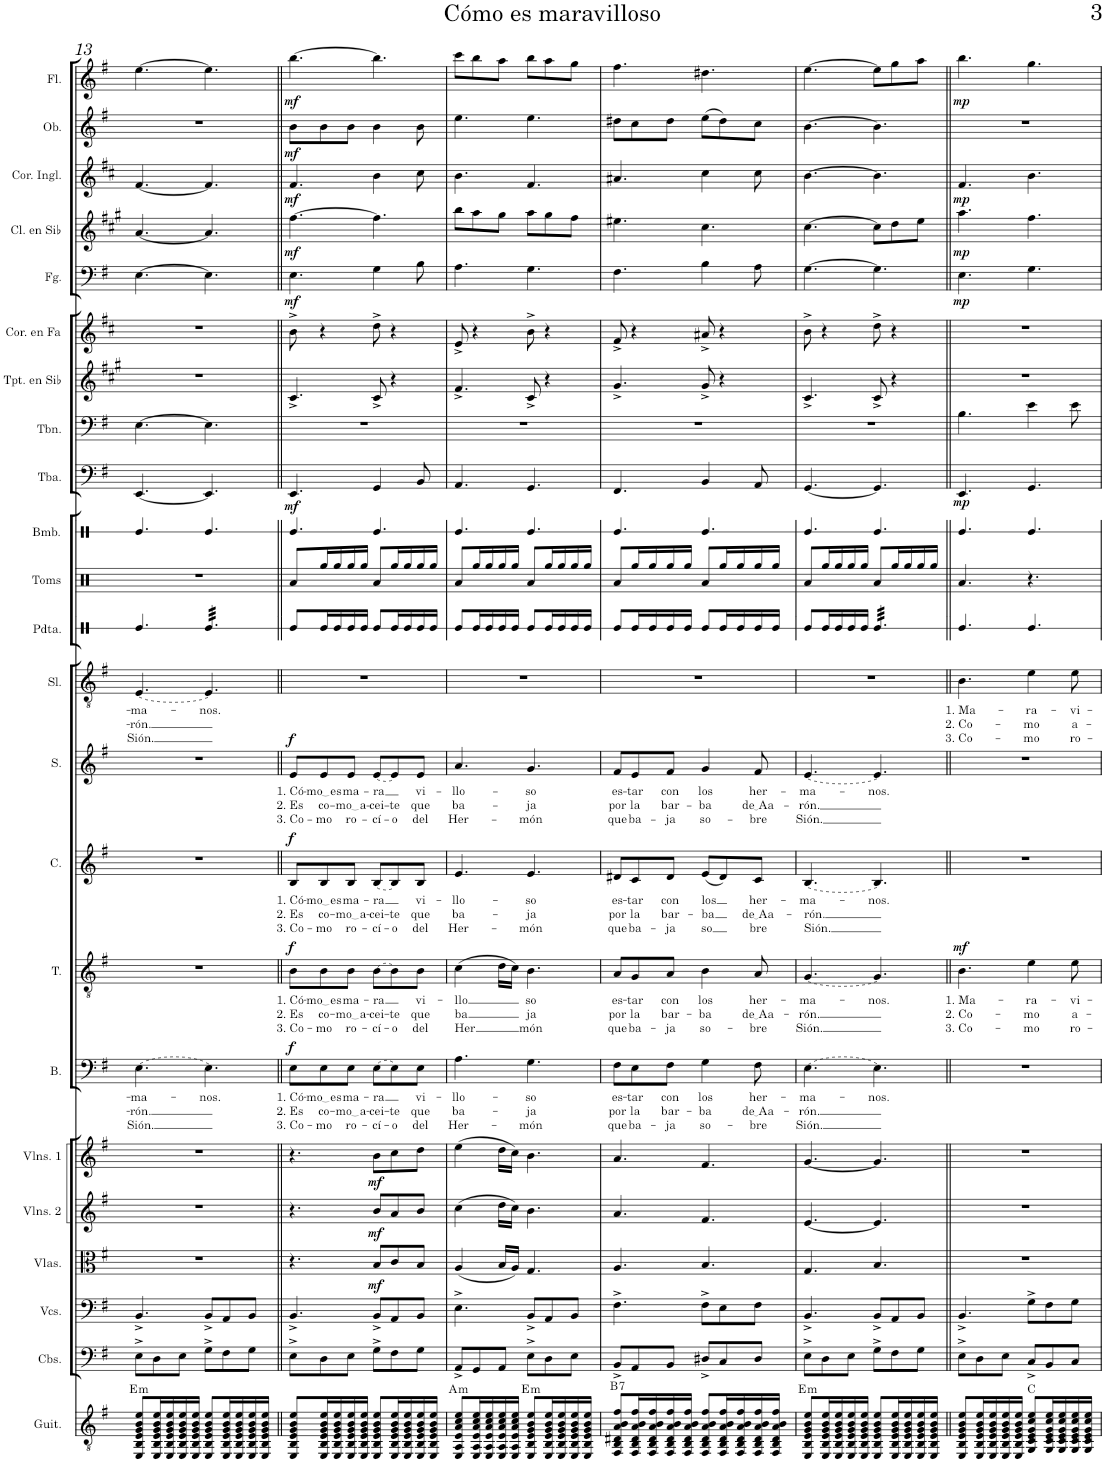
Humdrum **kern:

**kern	**harte	**kern	**kern	**kern	**dynam	**kern	**dynam	**kern	**dynam	**kern	**text	**text	**text	**dynam	**kern	**text	**text	**text	**dynam	**kern	**text	**text	**text	**dynam	**kern	**text	**text	**text	**dynam	**kern	**text	**text	**text	**kern	**kern	**kern	**kern	**dynam	**kern	**kern	**kern	**kern	**dynam	**kern	**dynam	**kern	**dynam	**kern	**dynam	**kern	**dynam
*part23	*part23	*part22	*part21	*part20	*part20	*part19	*part19	*part18	*part18	*part17	*part17	*part17	*part17	*part17	*part16	*part16	*part16	*part16	*part16	*part15	*part15	*part15	*part15	*part15	*part14	*part14	*part14	*part14	*part14	*part13	*part13	*part13	*part13	*part12	*part11	*part10	*part9	*part9	*part8	*part7	*part6	*part5	*part5	*part4	*part4	*part3	*part3	*part2	*part2	*part1	*part1
*staff23	*	*staff22	*staff21	*staff20	*staff20	*staff19	*staff19	*staff18	*staff18	*staff17	*staff17	*staff17	*staff17	*staff17	*staff16	*staff16	*staff16	*staff16	*staff16	*staff15	*staff15	*staff15	*staff15	*staff15	*staff14	*staff14	*staff14	*staff14	*staff14	*staff13	*staff13	*staff13	*staff13	*staff12	*staff11	*staff10	*staff9	*staff9	*staff8	*staff7	*staff6	*staff5	*staff5	*staff4	*staff4	*staff3	*staff3	*staff2	*staff2	*staff1	*staff1
*I"Guitarra clásica	*	*I"Contrabajos	*I"Violonchelos	*I"Violas	*	*I"Violines 2	*	*I"Violines 1	*	*I"Bajo	*	*	*	*	*I"Tenor	*	*	*	*	*I"Contralto	*	*	*	*	*I"Soprano	*	*	*	*	*I"Solista	*	*	*	*I"Pandereta	*I"Toms	*I"Bombo	*I"Tuba	*	*I"Trombón	*I"Trompeta en Sib	*I"Trompa en Fa	*I"Fagot	*	*I"Clarinete en Sib	*	*I"Corno inglés	*	*I"Oboe	*	*I"Flauta	*
*I'Guit.	*	*I'Cbs.	*I'Vcs.	*I'Vlas.	*	*I'Vlns. 2	*	*I'Vlns. 1	*	*I'B.	*	*	*	*	*I'T.	*	*	*	*	*I'C.	*	*	*	*	*I'S.	*	*	*	*	*I'Sl.	*	*	*	*I'Pdta.	*I'Toms	*I'Bmb.	*I'Tba.	*	*I'Tbn.	*I'Tpt. en Sib	*	*I'Fg.	*	*I'Cl. en Sib	*	*I'Cor. Ingl.	*	*I'Ob.	*	*I'Fl.	*
!!LO:PB:g=z
*clefGv2	*	*clefF4	*clefF4	*clefC3	*	*clefG2	*	*clefG2	*	*clefF4	*	*	*	*	*clefGv2	*	*	*	*	*clefG2	*	*	*	*	*clefG2	*	*	*	*	*clefGv2	*	*	*	*clefX	*clefX	*clefX	*clefF4	*	*clefF4	*clefG2	*clefG2	*clefF4	*	*clefG2	*	*clefG2	*	*clefG2	*	*clefG2	*
*	*	*Trd7c12	*	*	*	*	*	*	*	*	*	*	*	*	*	*	*	*	*	*	*	*	*	*	*	*	*	*	*	*	*	*	*	*	*	*	*	*	*	*Trd1c2	*Trd4c7	*	*	*Trd1c2	*	*Trd4c7	*	*	*	*	*
*k[f#]	*	*k[f#]	*k[f#]	*k[f#]	*	*k[f#]	*	*k[f#]	*	*k[f#]	*	*	*	*	*k[f#]	*	*	*	*	*k[f#]	*	*	*	*	*k[f#]	*	*	*	*	*k[f#]	*	*	*	*k[]	*k[]	*k[]	*k[f#]	*	*k[f#]	*k[f#c#g#]	*k[f#c#]	*k[f#]	*	*k[f#c#g#]	*	*k[f#c#]	*	*k[f#]	*	*k[f#]	*
*M6/8	*	*M6/8	*M6/8	*M6/8	*	*M6/8	*	*M6/8	*	*M6/8	*	*	*	*	*M6/8	*	*	*	*	*M6/8	*	*	*	*	*M6/8	*	*	*	*	*M6/8	*	*	*	*M6/8	*M6/8	*M6/8	*M6/8	*	*M6/8	*M6/8	*M6/8	*M6/8	*	*M6/8	*	*M6/8	*	*M6/8	*	*M6/8	*
=13	=13	=13	=13	=13	=13	=13	=13	=13	=13	=13	=13	=13	=13	=13	=13	=13	=13	=13	=13	=13	=13	=13	=13	=13	=13	=13	=13	=13	=13	=13	=13	=13	=13	=13	=13	=13	=13	=13	=13	=13	=13	=13	=13	=13	=13	=13	=13	=13	=13	=13	=13
!	!LO:H:kt=m	!	!	!	!	!	!	!	!	!LO:T:dash	!LO:LY:b	!LO:LY:b	!LO:LY:b	!	!	!	!	!	!	!	!	!	!	!	!	!	!	!	!	!LO:T:dash	!LO:LY:b	!LO:LY:b	!LO:LY:b	!	!	!	!	!	!	!	!	!	!	!	!	!	!	!	!	!	!
8EE/ 8BB/ 8E/ 8G/ 8B/ 8e/L	E:min	8E^\L	4.BB^/	2.r	.	2.r	.	2.r	.	[4.E\	-ma-	-rón.	Sión.	.	2.r	.	.	.	.	2.r	.	.	.	.	2.r	.	.	.	.	[4.E/	-ma-	-rón.	Sión.	4.Re/	2.r	4.Re/	[4.EE/	.	[4.E\	2.r	2.r	[4.E\	.	[4.a/	.	[4.f#/	.	2.r	.	[4.ee\	.
16EE/ 16BB/ 16E/ 16G/ 16B/ 16e/L	.	8D\	.	.	.	.	.	.	.	.	.	.	.	.	.	.	.	.	.	.	.	.	.	.	.	.	.	.	.	.	.	.	.	.	.	.	.	.	.	.	.	.	.	.	.	.	.	.	.	.	.
16EE/ 16BB/ 16E/ 16G/ 16B/ 16e/	.	.	.	.	.	.	.	.	.	.	.	.	.	.	.	.	.	.	.	.	.	.	.	.	.	.	.	.	.	.	.	.	.	.	.	.	.	.	.	.	.	.	.	.	.	.	.	.	.	.	.
16EE/ 16BB/ 16E/ 16G/ 16B/ 16e/	.	8E\J	.	.	.	.	.	.	.	.	.	.	.	.	.	.	.	.	.	.	.	.	.	.	.	.	.	.	.	.	.	.	.	.	.	.	.	.	.	.	.	.	.	.	.	.	.	.	.	.	.
16EE/ 16BB/ 16E/ 16G/ 16B/ 16e/JJ	.	.	.	.	.	.	.	.	.	.	.	.	.	.	.	.	.	.	.	.	.	.	.	.	.	.	.	.	.	.	.	.	.	.	.	.	.	.	.	.	.	.	.	.	.	.	.	.	.	.	.
!	!	!	!	!	!	!	!	!	!	!	!LO:LY:b	!	!	!	!	!	!	!	!	!	!	!	!	!	!	!	!	!	!	!	!LO:LY:b	!	!	!	!	!	!	!	!	!	!	!	!	!	!	!	!	!	!	!	!
*	*	*	*	*	*	*	*	*	*	*	*	*	*	*	*	*	*	*	*	*	*	*	*	*	*	*	*	*	*	*	*	*	*	*tremolo	*	*	*	*	*	*	*	*	*	*	*	*	*	*	*	*	*
8EE/ 8BB/ 8E/ 8G/ 8B/ 8e/L	.	8G^\L	8BB^/L	.	.	.	.	.	.	4.E\]	-nos.	.	.	.	.	.	.	.	.	.	.	.	.	.	.	.	.	.	.	4.E/]	-nos.	.	.	32Re/LLL	.	4.Re/	4.EE/]	.	4.E\]	.	.	4.E\]	.	4.a/]	.	4.f#/]	.	.	.	4.ee\]	.
.	.	.	.	.	.	.	.	.	.	.	.	.	.	.	.	.	.	.	.	.	.	.	.	.	.	.	.	.	.	.	.	.	.	32Re/	.	.	.	.	.	.	.	.	.	.	.	.	.	.	.	.	.
.	.	.	.	.	.	.	.	.	.	.	.	.	.	.	.	.	.	.	.	.	.	.	.	.	.	.	.	.	.	.	.	.	.	32Re/	.	.	.	.	.	.	.	.	.	.	.	.	.	.	.	.	.
.	.	.	.	.	.	.	.	.	.	.	.	.	.	.	.	.	.	.	.	.	.	.	.	.	.	.	.	.	.	.	.	.	.	32Re/	.	.	.	.	.	.	.	.	.	.	.	.	.	.	.	.	.
16EE/ 16BB/ 16E/ 16G/ 16B/ 16e/L	.	8F#\	8AA/	.	.	.	.	.	.	.	.	.	.	.	.	.	.	.	.	.	.	.	.	.	.	.	.	.	.	.	.	.	.	32Re/	.	.	.	.	.	.	.	.	.	.	.	.	.	.	.	.	.
.	.	.	.	.	.	.	.	.	.	.	.	.	.	.	.	.	.	.	.	.	.	.	.	.	.	.	.	.	.	.	.	.	.	32Re/	.	.	.	.	.	.	.	.	.	.	.	.	.	.	.	.	.
16EE/ 16BB/ 16E/ 16G/ 16B/ 16e/	.	.	.	.	.	.	.	.	.	.	.	.	.	.	.	.	.	.	.	.	.	.	.	.	.	.	.	.	.	.	.	.	.	32Re/	.	.	.	.	.	.	.	.	.	.	.	.	.	.	.	.	.
.	.	.	.	.	.	.	.	.	.	.	.	.	.	.	.	.	.	.	.	.	.	.	.	.	.	.	.	.	.	.	.	.	.	32Re/	.	.	.	.	.	.	.	.	.	.	.	.	.	.	.	.	.
16EE/ 16BB/ 16E/ 16G/ 16B/ 16e/	.	8G\J	8BB/J	.	.	.	.	.	.	.	.	.	.	.	.	.	.	.	.	.	.	.	.	.	.	.	.	.	.	.	.	.	.	32Re/	.	.	.	.	.	.	.	.	.	.	.	.	.	.	.	.	.
.	.	.	.	.	.	.	.	.	.	.	.	.	.	.	.	.	.	.	.	.	.	.	.	.	.	.	.	.	.	.	.	.	.	32Re/	.	.	.	.	.	.	.	.	.	.	.	.	.	.	.	.	.
16EE/ 16BB/ 16E/ 16G/ 16B/ 16e/JJ	.	.	.	.	.	.	.	.	.	.	.	.	.	.	.	.	.	.	.	.	.	.	.	.	.	.	.	.	.	.	.	.	.	32Re/	.	.	.	.	.	.	.	.	.	.	.	.	.	.	.	.	.
.	.	.	.	.	.	.	.	.	.	.	.	.	.	.	.	.	.	.	.	.	.	.	.	.	.	.	.	.	.	.	.	.	.	32Re/JJJ	.	.	.	.	.	.	.	.	.	.	.	.	.	.	.	.	.
*	*	*	*	*	*	*	*	*	*	*	*	*	*	*	*	*	*	*	*	*	*	*	*	*	*	*	*	*	*	*	*	*	*	*Xtremolo	*	*	*	*	*	*	*	*	*	*	*	*	*	*	*	*	*
=14||	=14||	=14||	=14||	=14||	=14||	=14||	=14||	=14||	=14||	=14||	=14||	=14||	=14||	=14||	=14||	=14||	=14||	=14||	=14||	=14||	=14||	=14||	=14||	=14||	=14||	=14||	=14||	=14||	=14||	=14||	=14||	=14||	=14||	=14||	=14||	=14||	=14||	=14||	=14||	=14||	=14||	=14||	=14||	=14||	=14||	=14||	=14||	=14||	=14||	=14||	=14||
!	!	!	!	!	!	!	!	!	!	!	!LO:LY:b	!LO:LY:b	!LO:LY:b	!LO:DY:a	!	!LO:LY:b	!LO:LY:b	!LO:LY:b	!LO:DY:a	!	!LO:LY:b	!LO:LY:b	!LO:LY:b	!LO:DY:a	!	!LO:LY:b	!LO:LY:b	!LO:LY:b	!LO:DY:a	!	!	!	!	!	!	!	!	!LO:DY:b	!	!	!	!	!LO:DY:b	!	!LO:DY:b	!	!LO:DY:b	!	!LO:DY:b	!	!LO:DY:b
8EE/ 8BB/ 8E/ 8G/ 8B/ 8e/L	.	8E^\L	4.BB^/	4.r	.	4.r	.	4.r	.	8E\L	1. Có-	2. Es	3. Co-	f	8B\L	1. Có-	2. Es	3. Co-	f	8B/L	1. Có-	2. Es	3. Co-	f	8e/L	1. Có-	2. Es	3. Co-	f	2.r	.	.	.	8Re/L	8Ra/L	4.Re/	4.EE/	mf	2.r	4.c#^/	8b^\	4.E\	mf	[4.ff#\	mf	4.f#/	mf	8b\L	mf	[4.bb\	mf
!	!	!	!	!	!	!	!	!	!	!	!LO:LY:b	!LO:LY:b	!LO:LY:b	!	!	!LO:LY:b	!LO:LY:b	!LO:LY:b	!	!	!LO:LY:b	!LO:LY:b	!LO:LY:b	!	!	!LO:LY:b	!LO:LY:b	!LO:LY:b	!	!	!	!	!	!	!	!	!	!	!	!	!	!	!	!	!	!	!	!	!	!	!
16EE/ 16BB/ 16E/ 16G/ 16B/ 16e/L	.	8D\	.	.	.	.	.	.	.	8E\	mo es	co-	-mo	.	8B\	mo es	co-	-mo	.	8B/	mo es	co-	-mo	.	8e/	mo es	co-	-mo	.	.	.	.	.	16Re/L	16Rgg/L	.	.	.	.	.	4r	.	.	.	.	.	.	8b\	.	.	.
16EE/ 16BB/ 16E/ 16G/ 16B/ 16e/	.	.	.	.	.	.	.	.	.	.	.	.	.	.	.	.	.	.	.	.	.	.	.	.	.	.	.	.	.	.	.	.	.	16Re/	16Rgg/	.	.	.	.	.	.	.	.	.	.	.	.	.	.	.	.
!	!	!	!	!	!	!	!	!	!	!	!LO:LY:b	!LO:LY:b	!LO:LY:b	!	!	!LO:LY:b	!LO:LY:b	!LO:LY:b	!	!	!LO:LY:b	!LO:LY:b	!LO:LY:b	!	!	!LO:LY:b	!LO:LY:b	!LO:LY:b	!	!	!	!	!	!	!	!	!	!	!	!	!	!	!	!	!	!	!	!	!	!	!
16EE/ 16BB/ 16E/ 16G/ 16B/ 16e/	.	8E\J	.	.	.	.	.	.	.	8E\J	ma-	mo a	ro-	.	8B\J	ma-	mo a	ro-	.	8B/J	ma-	mo a	ro-	.	8e/J	ma-	mo a	ro-	.	.	.	.	.	16Re/	16Rgg/	.	.	.	.	.	.	.	.	.	.	.	.	8b\J	.	.	.
16EE/ 16BB/ 16E/ 16G/ 16B/ 16e/JJ	.	.	.	.	.	.	.	.	.	.	.	.	.	.	.	.	.	.	.	.	.	.	.	.	.	.	.	.	.	.	.	.	.	16Re/JJ	16Rgg/JJ	.	.	.	.	.	.	.	.	.	.	.	.	.	.	.	.
!	!	!	!	!	!LO:DY:b	!	!LO:DY:b	!	!LO:DY:b	!LO:T:dash	!LO:LY:b	!LO:LY:b	!LO:LY:b	!	!LO:T:dash	!LO:LY:b	!LO:LY:b	!LO:LY:b	!	!LO:T:dash	!LO:LY:b	!LO:LY:b	!LO:LY:b	!	!LO:T:dash	!LO:LY:b	!LO:LY:b	!LO:LY:b	!	!	!	!	!	!	!	!	!	!	!	!	!	!	!	!	!	!	!	!	!	!	!
8EE/ 8BB/ 8E/ 8G/ 8B/ 8e/L	.	8G^\L	8BB^/L	8B/L	mf	8b/L	mf	8b\L	mf	[8E\L	-ra	-cei-	-cí-	.	[8B\L	-ra	-cei-	-cí-	.	[8B/L	-ra	-cei-	-cí-	.	[8e/L	-ra	-cei-	-cí-	.	.	.	.	.	8Re/L	8Ra/L	4.Re/	4GG/	.	.	8c#^/	8dd^\	4G\	.	4.ff#\]	.	4b\	.	4b\	.	4.bb\]	.
!	!	!	!	!	!	!	!	!	!	!	!	!LO:LY:b	!LO:LY:b	!	!	!	!LO:LY:b	!LO:LY:b	!	!	!	!LO:LY:b	!LO:LY:b	!	!	!	!LO:LY:b	!LO:LY:b	!	!	!	!	!	!	!	!	!	!	!	!	!	!	!	!	!	!	!	!	!	!	!
16EE/ 16BB/ 16E/ 16G/ 16B/ 16e/L	.	8F#\	8AA/	8c/	.	8a/	.	8cc\	.	8E\]	.	-te	-o	.	8B\]	.	-te	-o	.	8B/]	.	-te	-o	.	8e/]	.	-te	-o	.	.	.	.	.	16Re/L	16Rgg/L	.	.	.	.	4r	4r	.	.	.	.	.	.	.	.	.	.
16EE/ 16BB/ 16E/ 16G/ 16B/ 16e/	.	.	.	.	.	.	.	.	.	.	.	.	.	.	.	.	.	.	.	.	.	.	.	.	.	.	.	.	.	.	.	.	.	16Re/	16Rgg/	.	.	.	.	.	.	.	.	.	.	.	.	.	.	.	.
!	!	!	!	!	!	!	!	!	!	!	!LO:LY:b	!LO:LY:b	!LO:LY:b	!	!	!LO:LY:b	!LO:LY:b	!LO:LY:b	!	!	!LO:LY:b	!LO:LY:b	!LO:LY:b	!	!	!LO:LY:b	!LO:LY:b	!LO:LY:b	!	!	!	!	!	!	!	!	!	!	!	!	!	!	!	!	!	!	!	!	!	!	!
16EE/ 16BB/ 16E/ 16G/ 16B/ 16e/	.	8G\J	8BB/J	8B/J	.	8b/J	.	8dd\J	.	8E\J	vi-	que	del	.	8B\J	vi-	que	del	.	8B/J	vi-	que	del	.	8e/J	vi-	que	del	.	.	.	.	.	16Re/	16Rgg/	.	8BB/	.	.	.	.	8B\	.	.	.	8cc#\	.	8b\	.	.	.
16EE/ 16BB/ 16E/ 16G/ 16B/ 16e/JJ	.	.	.	.	.	.	.	.	.	.	.	.	.	.	.	.	.	.	.	.	.	.	.	.	.	.	.	.	.	.	.	.	.	16Re/JJ	16Rgg/JJ	.	.	.	.	.	.	.	.	.	.	.	.	.	.	.	.
=15	=15	=15	=15	=15	=15	=15	=15	=15	=15	=15	=15	=15	=15	=15	=15	=15	=15	=15	=15	=15	=15	=15	=15	=15	=15	=15	=15	=15	=15	=15	=15	=15	=15	=15	=15	=15	=15	=15	=15	=15	=15	=15	=15	=15	=15	=15	=15	=15	=15	=15	=15
!	!LO:H:kt=m	!	!	!	!	!	!	!	!	!	!LO:LY:b	!LO:LY:b	!LO:LY:b	!	!	!LO:LY:b	!LO:LY:b	!LO:LY:b	!	!	!LO:LY:b	!LO:LY:b	!LO:LY:b	!	!	!LO:LY:b	!LO:LY:b	!LO:LY:b	!	!	!	!	!	!	!	!	!	!	!	!	!	!	!	!	!	!	!	!	!	!	!
8EE/ 8AA/ 8E/ 8A/ 8c/ 8e/L	A:min	8AA^/L	4.E^\	(4A/	.	(4cc\	.	(4ee\	.	4.A\	-llo-	ba-	Her-	.	(4c\	-llo	ba	Her	.	4.e/	-llo-	ba-	Her-	.	4.a/	-llo-	ba-	Her-	.	2.r	.	.	.	8Re/L	8Ra/L	4.Re/	4.AA/	.	2.r	4.f#^/	8e^/	4.A\	.	8bb\L	.	4.b\	.	4.ee\	.	8ccc\L	.
16EE/ 16AA/ 16E/ 16A/ 16c/ 16e/L	.	8GG/	.	.	.	.	.	.	.	.	.	.	.	.	.	.	.	.	.	.	.	.	.	.	.	.	.	.	.	.	.	.	.	16Re/L	16Rgg/L	.	.	.	.	.	4r	.	.	8aa\	.	.	.	.	.	8bb\	.
16EE/ 16AA/ 16E/ 16A/ 16c/ 16e/	.	.	.	.	.	.	.	.	.	.	.	.	.	.	.	.	.	.	.	.	.	.	.	.	.	.	.	.	.	.	.	.	.	16Re/	16Rgg/	.	.	.	.	.	.	.	.	.	.	.	.	.	.	.	.
16EE/ 16AA/ 16E/ 16A/ 16c/ 16e/	.	8AA/J	.	16B/LL	.	16dd\LL	.	16dd\LL	.	.	.	.	.	.	16d\LL	.	.	.	.	.	.	.	.	.	.	.	.	.	.	.	.	.	.	16Re/	16Rgg/	.	.	.	.	.	.	.	.	8gg#\J	.	.	.	.	.	8aa\J	.
16EE/ 16AA/ 16E/ 16A/ 16c/ 16e/JJ	.	.	.	16A/JJ)	.	16cc\JJ)	.	16cc\JJ)	.	.	.	.	.	.	16c\JJ)	.	.	.	.	.	.	.	.	.	.	.	.	.	.	.	.	.	.	16Re/JJ	16Rgg/JJ	.	.	.	.	.	.	.	.	.	.	.	.	.	.	.	.
!	!LO:H:kt=m	!	!	!	!	!	!	!	!	!	!LO:LY:b	!LO:LY:b	!LO:LY:b	!	!	!LO:LY:b	!LO:LY:b	!LO:LY:b	!	!	!LO:LY:b	!LO:LY:b	!LO:LY:b	!	!	!LO:LY:b	!LO:LY:b	!LO:LY:b	!	!	!	!	!	!	!	!	!	!	!	!	!	!	!	!	!	!	!	!	!	!	!
8EE/ 8BB/ 8E/ 8G/ 8B/ 8e/L	E:min	8E^\L	8BB^/L	4.G/	.	4.b\	.	4.b\	.	4.G\	-so	-ja	-món	.	4.B\	so	ja	món	.	4.e/	-so	-ja	-món	.	4.g/	-so	-ja	-món	.	.	.	.	.	8Re/L	8Ra/L	4.Re/	4.GG/	.	.	8c#^/	8b^\	4.G\	.	8aa\L	.	4.f#/	.	4.ee\	.	8bb\L	.
16EE/ 16BB/ 16E/ 16G/ 16B/ 16e/L	.	8D\	8AA/	.	.	.	.	.	.	.	.	.	.	.	.	.	.	.	.	.	.	.	.	.	.	.	.	.	.	.	.	.	.	16Re/L	16Rgg/L	.	.	.	.	4r	4r	.	.	8gg#\	.	.	.	.	.	8aa\	.
16EE/ 16BB/ 16E/ 16G/ 16B/ 16e/	.	.	.	.	.	.	.	.	.	.	.	.	.	.	.	.	.	.	.	.	.	.	.	.	.	.	.	.	.	.	.	.	.	16Re/	16Rgg/	.	.	.	.	.	.	.	.	.	.	.	.	.	.	.	.
16EE/ 16BB/ 16E/ 16G/ 16B/ 16e/	.	8E\J	8BB/J	.	.	.	.	.	.	.	.	.	.	.	.	.	.	.	.	.	.	.	.	.	.	.	.	.	.	.	.	.	.	16Re/	16Rgg/	.	.	.	.	.	.	.	.	8ff#\J	.	.	.	.	.	8gg\J	.
16EE/ 16BB/ 16E/ 16G/ 16B/ 16e/JJ	.	.	.	.	.	.	.	.	.	.	.	.	.	.	.	.	.	.	.	.	.	.	.	.	.	.	.	.	.	.	.	.	.	16Re/JJ	16Rgg/JJ	.	.	.	.	.	.	.	.	.	.	.	.	.	.	.	.
=16	=16	=16	=16	=16	=16	=16	=16	=16	=16	=16	=16	=16	=16	=16	=16	=16	=16	=16	=16	=16	=16	=16	=16	=16	=16	=16	=16	=16	=16	=16	=16	=16	=16	=16	=16	=16	=16	=16	=16	=16	=16	=16	=16	=16	=16	=16	=16	=16	=16	=16	=16
!	!LO:H:kt=7	!	!	!	!	!	!	!	!	!	!LO:LY:b	!LO:LY:b	!LO:LY:b	!	!	!LO:LY:b	!LO:LY:b	!LO:LY:b	!	!	!LO:LY:b	!LO:LY:b	!LO:LY:b	!	!	!LO:LY:b	!LO:LY:b	!LO:LY:b	!	!	!	!	!	!	!	!	!	!	!	!	!	!	!	!	!	!	!	!	!	!	!
8FF#/ 8BB/ 8D#X/ 8A/ 8B/ 8f#/L	B:7	8BB^/L	4.F#^\	4.A/	.	4.a/	.	4.a/	.	8F#\L	es-	por	que	.	8A/L	es-	por	que	.	8d#X/L	es-	por	que	.	8f#/L	es-	por	que	.	2.r	.	.	.	8Re/L	8Ra/L	4.Re/	4.FF#/	.	2.r	4.g#^/	8f#^/	4.F#\	.	4.ee#X\	.	4.a#X/	.	8dd#X\L	.	4.ff#\	.
!	!	!	!	!	!	!	!	!	!	!	!LO:LY:b	!LO:LY:b	!LO:LY:b	!	!	!LO:LY:b	!LO:LY:b	!LO:LY:b	!	!	!LO:LY:b	!LO:LY:b	!LO:LY:b	!	!	!LO:LY:b	!LO:LY:b	!LO:LY:b	!	!	!	!	!	!	!	!	!	!	!	!	!	!	!	!	!	!	!	!	!	!	!
16FF#/ 16BB/ 16D#/ 16A/ 16B/ 16f#/L	.	8AA/	.	.	.	.	.	.	.	8E\	-tar	la	ba-	.	8G/	-tar	la	ba-	.	8c/	-tar	la	ba-	.	8e/	-tar	la	ba-	.	.	.	.	.	16Re/L	16Rgg/L	.	.	.	.	.	4r	.	.	.	.	.	.	8cc\	.	.	.
16FF#/ 16BB/ 16D#/ 16A/ 16B/ 16f#/	.	.	.	.	.	.	.	.	.	.	.	.	.	.	.	.	.	.	.	.	.	.	.	.	.	.	.	.	.	.	.	.	.	16Re/	16Rgg/	.	.	.	.	.	.	.	.	.	.	.	.	.	.	.	.
!	!	!	!	!	!	!	!	!	!	!	!LO:LY:b	!LO:LY:b	!LO:LY:b	!	!	!LO:LY:b	!LO:LY:b	!LO:LY:b	!	!	!LO:LY:b	!LO:LY:b	!LO:LY:b	!	!	!LO:LY:b	!LO:LY:b	!LO:LY:b	!	!	!	!	!	!	!	!	!	!	!	!	!	!	!	!	!	!	!	!	!	!	!
16FF#/ 16BB/ 16D#/ 16A/ 16B/ 16f#/	.	8BB/J	.	.	.	.	.	.	.	8F#\J	con	bar-	-ja	.	8A/J	con	bar-	-ja	.	8d#/J	con	bar-	-ja	.	8f#/J	con	bar-	-ja	.	.	.	.	.	16Re/	16Rgg/	.	.	.	.	.	.	.	.	.	.	.	.	8dd#\J	.	.	.
16FF#/ 16BB/ 16D#/ 16A/ 16B/ 16f#/JJ	.	.	.	.	.	.	.	.	.	.	.	.	.	.	.	.	.	.	.	.	.	.	.	.	.	.	.	.	.	.	.	.	.	16Re/JJ	16Rgg/JJ	.	.	.	.	.	.	.	.	.	.	.	.	.	.	.	.
!	!	!	!	!	!	!	!	!	!	!	!LO:LY:b	!LO:LY:b	!LO:LY:b	!	!	!LO:LY:b	!LO:LY:b	!LO:LY:b	!	!	!LO:LY:b	!LO:LY:b	!LO:LY:b	!	!	!LO:LY:b	!LO:LY:b	!LO:LY:b	!	!	!	!	!	!	!	!	!	!	!	!	!	!	!	!	!	!	!	!	!	!	!
8FF#/ 8BB/ 8D#/ 8A/ 8B/ 8f#/L	.	8D#X^/L	8F#^\L	4.B/	.	4.f#/	.	4.f#/	.	4G\	-los	-ba	so-	.	4B\	-los	-ba	so-	.	(8e/L	-los	-ba	so	.	4g/	-los	-ba	so-	.	.	.	.	.	8Re/L	8Ra/L	4.Re/	4BB/	.	.	8g#^/	8a#X^/	4B\	.	4.cc#\	.	4cc#\	.	(8ee\L	.	4.dd#X\	.
16FF#/ 16BB/ 16D#/ 16A/ 16B/ 16f#/L	.	8C/	8E\	.	.	.	.	.	.	.	.	.	.	.	.	.	.	.	.	8d#/)	.	.	.	.	.	.	.	.	.	.	.	.	.	16Re/L	16Rgg/L	.	.	.	.	4r	4r	.	.	.	.	.	.	8dd#\)	.	.	.
16FF#/ 16BB/ 16D#/ 16A/ 16B/ 16f#/	.	.	.	.	.	.	.	.	.	.	.	.	.	.	.	.	.	.	.	.	.	.	.	.	.	.	.	.	.	.	.	.	.	16Re/	16Rgg/	.	.	.	.	.	.	.	.	.	.	.	.	.	.	.	.
!	!	!	!	!	!	!	!	!	!	!	!LO:LY:b	!LO:LY:b	!LO:LY:b	!	!	!LO:LY:b	!LO:LY:b	!LO:LY:b	!	!	!LO:LY:b	!LO:LY:b	!LO:LY:b	!	!	!LO:LY:b	!LO:LY:b	!LO:LY:b	!	!	!	!	!	!	!	!	!	!	!	!	!	!	!	!	!	!	!	!	!	!	!
16FF#/ 16BB/ 16D#/ 16A/ 16B/ 16f#/	.	8D#/J	8F#\J	.	.	.	.	.	.	8F#\	her-	de Aa	-bre	.	8A/	her-	de Aa	-bre	.	8c/J	her-	de Aa	bre	.	8f#/	her-	de Aa	-bre	.	.	.	.	.	16Re/	16Rgg/	.	8AA/	.	.	.	.	8A\	.	.	.	8cc#\	.	8cc\J	.	.	.
16FF#/ 16BB/ 16D#/ 16A/ 16B/ 16f#/JJ	.	.	.	.	.	.	.	.	.	.	.	.	.	.	.	.	.	.	.	.	.	.	.	.	.	.	.	.	.	.	.	.	.	16Re/JJ	16Rgg/JJ	.	.	.	.	.	.	.	.	.	.	.	.	.	.	.	.
=17	=17	=17	=17	=17	=17	=17	=17	=17	=17	=17	=17	=17	=17	=17	=17	=17	=17	=17	=17	=17	=17	=17	=17	=17	=17	=17	=17	=17	=17	=17	=17	=17	=17	=17	=17	=17	=17	=17	=17	=17	=17	=17	=17	=17	=17	=17	=17	=17	=17	=17	=17
!	!LO:H:kt=m	!	!	!	!	!	!	!	!	!LO:T:dash	!LO:LY:b	!LO:LY:b	!LO:LY:b	!	!LO:T:dash	!LO:LY:b	!LO:LY:b	!LO:LY:b	!	!LO:T:dash	!LO:LY:b	!LO:LY:b	!LO:LY:b	!	!LO:T:dash	!LO:LY:b	!LO:LY:b	!LO:LY:b	!	!	!	!	!	!	!	!	!	!	!	!	!	!	!	!	!	!	!	!	!	!	!
8EE/ 8BB/ 8E/ 8G/ 8B/ 8e/L	E:min	8E^\L	4.BB^/	4.G/	.	[4.e/	.	[4.g/	.	[4.E\	-ma-	-rón.	Sión.	.	[4.G/	-ma-	-rón.	Sión.	.	[4.B/	-ma-	-rón.	Sión.	.	[4.e/	-ma-	-rón.	Sión.	.	2.r	.	.	.	8Re/L	8Ra/L	4.Re/	[4.GG/	.	2.r	4.c#^/	8b^\	[4.G\	.	[4.cc#\	.	[4.b\	.	[4.b\	.	[4.ee\	.
16EE/ 16BB/ 16E/ 16G/ 16B/ 16e/L	.	8D\	.	.	.	.	.	.	.	.	.	.	.	.	.	.	.	.	.	.	.	.	.	.	.	.	.	.	.	.	.	.	.	16Re/L	16Rgg/L	.	.	.	.	.	4r	.	.	.	.	.	.	.	.	.	.
16EE/ 16BB/ 16E/ 16G/ 16B/ 16e/	.	.	.	.	.	.	.	.	.	.	.	.	.	.	.	.	.	.	.	.	.	.	.	.	.	.	.	.	.	.	.	.	.	16Re/	16Rgg/	.	.	.	.	.	.	.	.	.	.	.	.	.	.	.	.
16EE/ 16BB/ 16E/ 16G/ 16B/ 16e/	.	8E\J	.	.	.	.	.	.	.	.	.	.	.	.	.	.	.	.	.	.	.	.	.	.	.	.	.	.	.	.	.	.	.	16Re/	16Rgg/	.	.	.	.	.	.	.	.	.	.	.	.	.	.	.	.
16EE/ 16BB/ 16E/ 16G/ 16B/ 16e/JJ	.	.	.	.	.	.	.	.	.	.	.	.	.	.	.	.	.	.	.	.	.	.	.	.	.	.	.	.	.	.	.	.	.	16Re/JJ	16Rgg/JJ	.	.	.	.	.	.	.	.	.	.	.	.	.	.	.	.
!	!	!	!	!	!	!	!	!	!	!	!LO:LY:b	!	!	!	!	!LO:LY:b	!	!	!	!	!LO:LY:b	!	!	!	!	!LO:LY:b	!	!	!	!	!	!	!	!	!	!	!	!	!	!	!	!	!	!	!	!	!	!	!	!	!
*	*	*	*	*	*	*	*	*	*	*	*	*	*	*	*	*	*	*	*	*	*	*	*	*	*	*	*	*	*	*	*	*	*	*tremolo	*	*	*	*	*	*	*	*	*	*	*	*	*	*	*	*	*
8EE/ 8BB/ 8E/ 8G/ 8B/ 8e/L	.	8G^\L	8BB^/L	4.B/	.	4.e/]	.	4.g/]	.	4.E\]	-nos.	.	.	.	4.G/]	-nos.	.	.	.	4.B/]	-nos.	.	.	.	4.e/]	-nos.	.	.	.	.	.	.	.	32Re/LLL	8Ra/L	4.Re/	4.GG/]	.	.	8c#^/	8dd^\	4.G\]	.	8cc#\L]	.	4.b\]	.	4.b\]	.	8ee\L]	.
.	.	.	.	.	.	.	.	.	.	.	.	.	.	.	.	.	.	.	.	.	.	.	.	.	.	.	.	.	.	.	.	.	.	32Re/	.	.	.	.	.	.	.	.	.	.	.	.	.	.	.	.	.
.	.	.	.	.	.	.	.	.	.	.	.	.	.	.	.	.	.	.	.	.	.	.	.	.	.	.	.	.	.	.	.	.	.	32Re/	.	.	.	.	.	.	.	.	.	.	.	.	.	.	.	.	.
.	.	.	.	.	.	.	.	.	.	.	.	.	.	.	.	.	.	.	.	.	.	.	.	.	.	.	.	.	.	.	.	.	.	32Re/	.	.	.	.	.	.	.	.	.	.	.	.	.	.	.	.	.
16EE/ 16BB/ 16E/ 16G/ 16B/ 16e/L	.	8F#\	8AA/	.	.	.	.	.	.	.	.	.	.	.	.	.	.	.	.	.	.	.	.	.	.	.	.	.	.	.	.	.	.	32Re/	16Rgg/L	.	.	.	.	4r	4r	.	.	8dd\	.	.	.	.	.	8gg\	.
.	.	.	.	.	.	.	.	.	.	.	.	.	.	.	.	.	.	.	.	.	.	.	.	.	.	.	.	.	.	.	.	.	.	32Re/	.	.	.	.	.	.	.	.	.	.	.	.	.	.	.	.	.
16EE/ 16BB/ 16E/ 16G/ 16B/ 16e/	.	.	.	.	.	.	.	.	.	.	.	.	.	.	.	.	.	.	.	.	.	.	.	.	.	.	.	.	.	.	.	.	.	32Re/	16Rgg/	.	.	.	.	.	.	.	.	.	.	.	.	.	.	.	.
.	.	.	.	.	.	.	.	.	.	.	.	.	.	.	.	.	.	.	.	.	.	.	.	.	.	.	.	.	.	.	.	.	.	32Re/	.	.	.	.	.	.	.	.	.	.	.	.	.	.	.	.	.
16EE/ 16BB/ 16E/ 16G/ 16B/ 16e/	.	8G\J	8BB/J	.	.	.	.	.	.	.	.	.	.	.	.	.	.	.	.	.	.	.	.	.	.	.	.	.	.	.	.	.	.	32Re/	16Rgg/	.	.	.	.	.	.	.	.	8ee\J	.	.	.	.	.	8aa\J	.
.	.	.	.	.	.	.	.	.	.	.	.	.	.	.	.	.	.	.	.	.	.	.	.	.	.	.	.	.	.	.	.	.	.	32Re/	.	.	.	.	.	.	.	.	.	.	.	.	.	.	.	.	.
16EE/ 16BB/ 16E/ 16G/ 16B/ 16e/JJ	.	.	.	.	.	.	.	.	.	.	.	.	.	.	.	.	.	.	.	.	.	.	.	.	.	.	.	.	.	.	.	.	.	32Re/	16Rgg/JJ	.	.	.	.	.	.	.	.	.	.	.	.	.	.	.	.
.	.	.	.	.	.	.	.	.	.	.	.	.	.	.	.	.	.	.	.	.	.	.	.	.	.	.	.	.	.	.	.	.	.	32Re/JJJ	.	.	.	.	.	.	.	.	.	.	.	.	.	.	.	.	.
*	*	*	*	*	*	*	*	*	*	*	*	*	*	*	*	*	*	*	*	*	*	*	*	*	*	*	*	*	*	*	*	*	*	*Xtremolo	*	*	*	*	*	*	*	*	*	*	*	*	*	*	*	*	*
=18||	=18||	=18||	=18||	=18||	=18||	=18||	=18||	=18||	=18||	=18||	=18||	=18||	=18||	=18||	=18||	=18||	=18||	=18||	=18||	=18||	=18||	=18||	=18||	=18||	=18||	=18||	=18||	=18||	=18||	=18||	=18||	=18||	=18||	=18||	=18||	=18||	=18||	=18||	=18||	=18||	=18||	=18||	=18||	=18||	=18||	=18||	=18||	=18||	=18||	=18||	=18||
!	!	!	!	!	!	!	!	!	!	!	!	!	!	!	!	!LO:LY:b	!LO:LY:b	!LO:LY:b	!LO:DY:a	!	!	!	!	!	!	!	!	!	!	!	!LO:LY:b	!LO:LY:b	!LO:LY:b	!	!	!	!	!LO:DY:b	!	!	!	!	!LO:DY:b	!	!LO:DY:b	!	!LO:DY:b	!	!	!	!LO:DY:b
8EE/ 8BB/ 8E/ 8G/ 8B/ 8e/L	.	8E^\L	4.BB^/	2.r	.	2.r	.	2.r	.	2.r	.	.	.	.	4.B\	1. Ma-	2. Co-	3. Co-	mf	2.r	.	.	.	.	2.r	.	.	.	.	4.B\	1. Ma-	2. Co-	3. Co-	4.Re/	4.Ra/	4.Re/	4.EE/	mp	4.B\	2.r	2.r	4.E\	mp	4.aa\	mp	4.f#/	mp	2.r	.	4.bb\	mp
16EE/ 16BB/ 16E/ 16G/ 16B/ 16e/L	.	8D\	.	.	.	.	.	.	.	.	.	.	.	.	.	.	.	.	.	.	.	.	.	.	.	.	.	.	.	.	.	.	.	.	.	.	.	.	.	.	.	.	.	.	.	.	.	.	.	.	.
16EE/ 16BB/ 16E/ 16G/ 16B/ 16e/	.	.	.	.	.	.	.	.	.	.	.	.	.	.	.	.	.	.	.	.	.	.	.	.	.	.	.	.	.	.	.	.	.	.	.	.	.	.	.	.	.	.	.	.	.	.	.	.	.	.	.
16EE/ 16BB/ 16E/ 16G/ 16B/ 16e/	.	8E\J	.	.	.	.	.	.	.	.	.	.	.	.	.	.	.	.	.	.	.	.	.	.	.	.	.	.	.	.	.	.	.	.	.	.	.	.	.	.	.	.	.	.	.	.	.	.	.	.	.
16EE/ 16BB/ 16E/ 16G/ 16B/ 16e/JJ	.	.	.	.	.	.	.	.	.	.	.	.	.	.	.	.	.	.	.	.	.	.	.	.	.	.	.	.	.	.	.	.	.	.	.	.	.	.	.	.	.	.	.	.	.	.	.	.	.	.	.
!	!	!	!	!	!	!	!	!	!	!	!	!	!	!	!	!LO:LY:b	!LO:LY:b	!LO:LY:b	!	!	!	!	!	!	!	!	!	!	!	!	!LO:LY:b	!LO:LY:b	!LO:LY:b	!	!	!	!	!	!	!	!	!	!	!	!	!	!	!	!	!	!
8GG/ 8C/ 8E/ 8G/ 8c/ 8e/L	C:maj	8C^/L	8G^\L	.	.	.	.	.	.	.	.	.	.	.	4e\	-ra-	-mo	-mo	.	.	.	.	.	.	.	.	.	.	.	4e\	-ra-	-mo	-mo	4.Re/	4.r	4.Re/	4.GG/	.	4e\	.	.	4.G\	.	4.ff#\	.	4.b\	.	.	.	4.gg\	.
16GG/ 16C/ 16E/ 16G/ 16c/ 16e/L	.	8BB/	8F#\	.	.	.	.	.	.	.	.	.	.	.	.	.	.	.	.	.	.	.	.	.	.	.	.	.	.	.	.	.	.	.	.	.	.	.	.	.	.	.	.	.	.	.	.	.	.	.	.
16GG/ 16C/ 16E/ 16G/ 16c/ 16e/	.	.	.	.	.	.	.	.	.	.	.	.	.	.	.	.	.	.	.	.	.	.	.	.	.	.	.	.	.	.	.	.	.	.	.	.	.	.	.	.	.	.	.	.	.	.	.	.	.	.	.
!	!	!	!	!	!	!	!	!	!	!	!	!	!	!	!	!LO:LY:b	!LO:LY:b	!LO:LY:b	!	!	!	!	!	!	!	!	!	!	!	!	!LO:LY:b	!LO:LY:b	!LO:LY:b	!	!	!	!	!	!	!	!	!	!	!	!	!	!	!	!	!	!
16GG/ 16C/ 16E/ 16G/ 16c/ 16e/	.	8C/J	8G\J	.	.	.	.	.	.	.	.	.	.	.	8e\	-vi-	a-	ro-	.	.	.	.	.	.	.	.	.	.	.	8e\	-vi-	a-	ro-	.	.	.	.	.	8e\	.	.	.	.	.	.	.	.	.	.	.	.
16GG/ 16C/ 16E/ 16G/ 16c/ 16e/JJ	.	.	.	.	.	.	.	.	.	.	.	.	.	.	.	.	.	.	.	.	.	.	.	.	.	.	.	.	.	.	.	.	.	.	.	.	.	.	.	.	.	.	.	.	.	.	.	.	.	.	.
=	=	=	=	=	=	=	=	=	=	=	=	=	=	=	=	=	=	=	=	=	=	=	=	=	=	=	=	=	=	=	=	=	=	=	=	=	=	=	=	=	=	=	=	=	=	=	=	=	=	=	=
*-	*-	*-	*-	*-	*-	*-	*-	*-	*-	*-	*-	*-	*-	*-	*-	*-	*-	*-	*-	*-	*-	*-	*-	*-	*-	*-	*-	*-	*-	*-	*-	*-	*-	*-	*-	*-	*-	*-	*-	*-	*-	*-	*-	*-	*-	*-	*-	*-	*-	*-	*-
